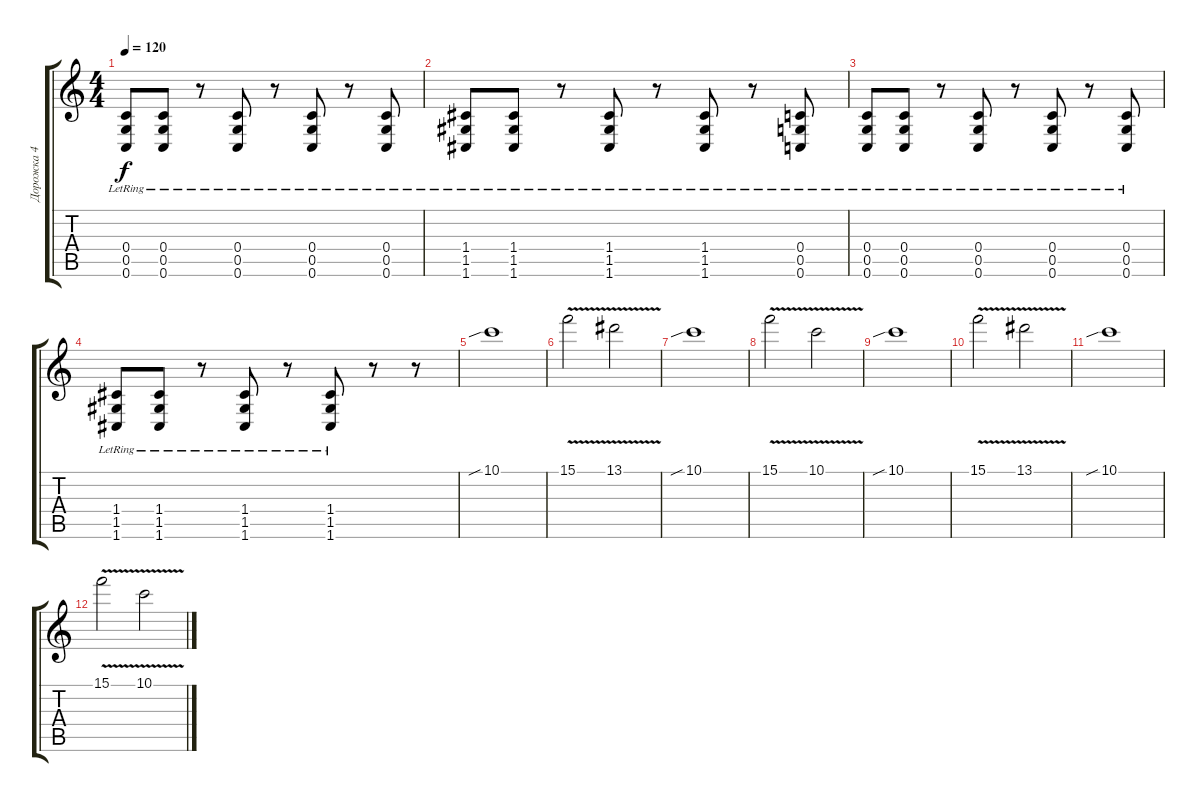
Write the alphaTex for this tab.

\track ("Дорожка 4" "Дорожка 4") {instrument distortionguitar}
\staff {score tabs}
\tuning (D4 A3 F3 C3 G2 C2) {hide}
\ts (4 4)
\tempo 120
\clef g2
\ks c
(0.4{lr} 0.5{lr} 0.6{lr}).8{dy f} (0.4{lr} 0.5{lr} 0.6{lr}).8 r.8 (0.4{lr} 0.5{lr} 0.6{lr}).8 r.8 (0.4{lr} 0.5{lr} 0.6{lr}).8 r.8 (0.4{lr} 0.5{lr} 0.6{lr}).8 |
(1.4{lr} 1.5{lr} 1.6{lr}).8 (1.4{lr} 1.5{lr} 1.6{lr}).8 r.8 (1.4{lr} 1.5{lr} 1.6{lr}).8 r.8 (1.4{lr} 1.5{lr} 1.6{lr}).8 r.8 (0.4{lr} 0.5{lr} 0.6{lr}).8 |
(0.4{lr} 0.5{lr} 0.6{lr}).8 (0.4{lr} 0.5{lr} 0.6{lr}).8 r.8 (0.4{lr} 0.5{lr} 0.6{lr}).8 r.8 (0.4{lr} 0.5{lr} 0.6{lr}).8 r.8 (0.4{lr} 0.5{lr} 0.6{lr}).8 |
(1.4{lr} 1.5{lr} 1.6{lr}).8 (1.4{lr} 1.5{lr} 1.6{lr}).8 r.8 (1.4{lr} 1.5{lr} 1.6{lr}).8 r.8 (1.4{lr} 1.5{lr} 1.6{lr}).8 r.8 r.8 |
10.1{sib}.1{volume 10} |
15.1{v}.2 13.1{v}.2 |
10.1{sib}.1 |
15.1{v}.2 10.1{v}.2 |
10.1{sib}.1 |
15.1{v}.2 13.1{v}.2 |
10.1{sib}.1 |
15.1{v}.2 10.1{v}.2
